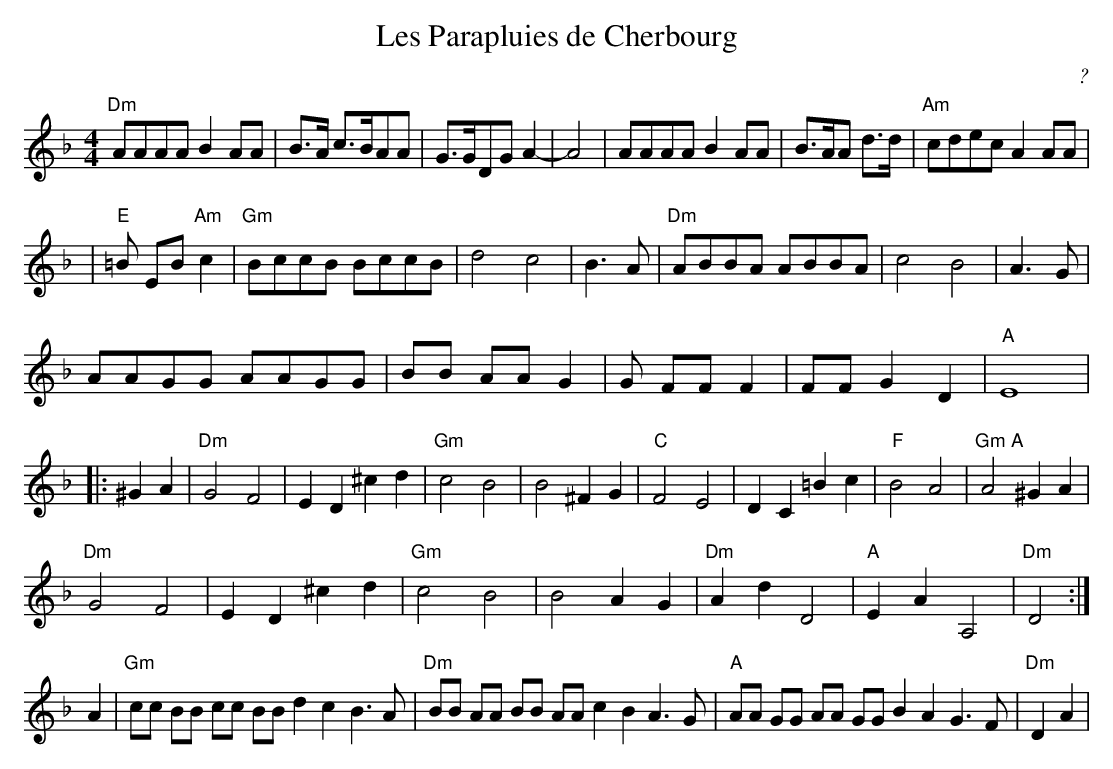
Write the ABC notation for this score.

X:1
T: Les Parapluies de Cherbourg
C: ?
M: 4/4
L: 1/8
K: F
"Dm" AAAA B2 AA| B>A c>BAA| G>GDG A2-| A4 | AAAA B2 AA| B>AA d>d| "Am" cdec A2 AA|
|"E"=B EB "Am" c2| "Gm" BccB BccB| d4 c4 |B3 A|"Dm" ABBA ABBA| c4 B4| A3 G|
AAGG AAGG| BB AA G2|G FF F2| FF G2 D2|"A" E8|
|: ^G2 A2| "Dm" G4 F4 | E2 D2 ^c2 d2|"Gm" c4 B4| B4 ^F2 G2|"C" F4 E4| D2 C2 =B2 c2| "F" B4 A4| "Gm A" A4 ^G2 A2|
"Dm" G4 F4 | E2 D2 ^c2 d2|"Gm" c4 B4| B4 A2 G2| "Dm" A2 d2 D4| "A" E2 A2 A,4| "Dm" D4 :|
A2|"Gm" cc BB cc BB d2 c2 B3 A|"Dm"BB AA BB AA c2 B2 A3 G| "A" AA GG AA GG B2 A2 G3 F| "Dm" D2 A2|
